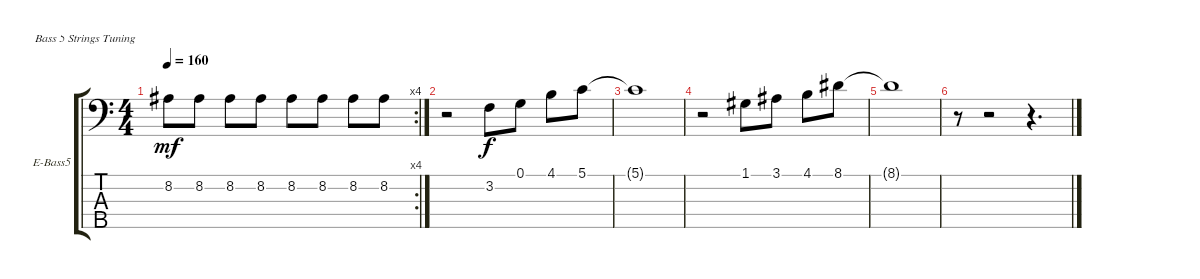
\defaultSystemsLayout 4
\bracketExtendMode groupsimilarinstruments
\firstSystemTrackNameOrientation horizontal
\otherSystemsTrackNameOrientation horizontal
\track ("Electric Bass" "E-Bass5") {instrument electricbassfinger}
\staff {score tabs}
\tuning (G2 D2 A1 E1 B0)
\rc 4
\ts (4 4)
\tempo 160
\clef f4
\ks c
8.2.8{dy mf} 8.2.8 8.2.8 8.2.8 8.2.8 8.2.8 8.2.8 8.2.8 |
r.2 3.2.8{dy f} 0.1.8 4.1.8 5.1.8 |
5.1{t}.1 |
r.2 1.1.8 3.1.8 4.1.8 8.1.8 |
8.1{t}.1 |
r.8 r.2 r.4{d}
